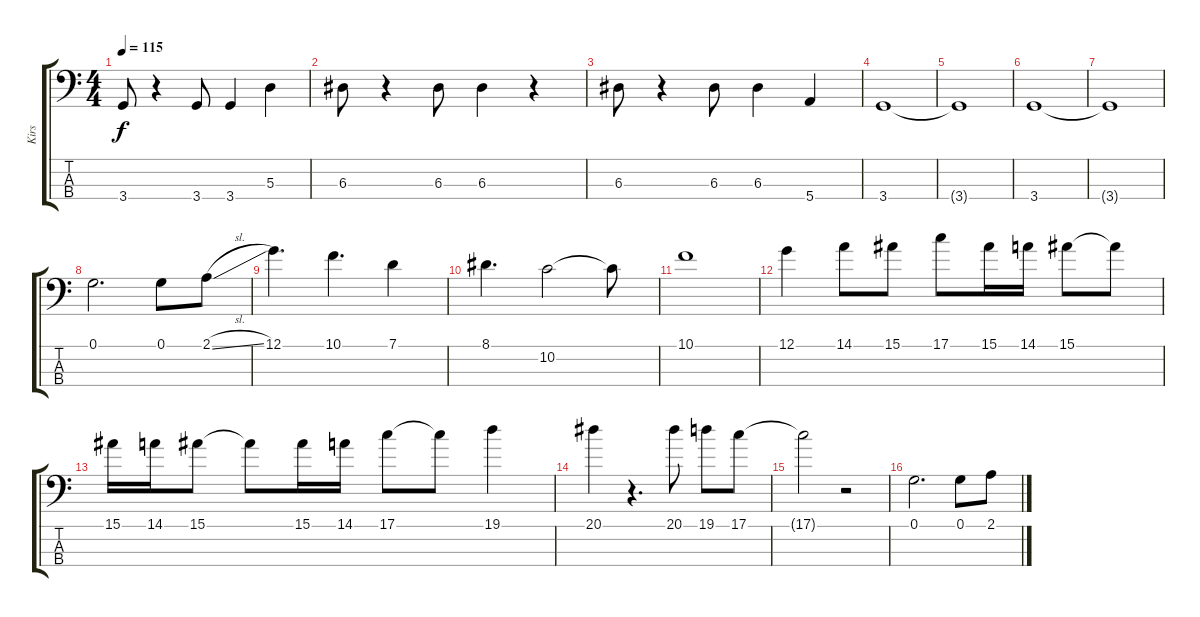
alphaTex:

\track ("Kirs" "Kirs") {instrument electricbassfinger}
\staff {score tabs}
\tuning (G2 D2 A1 E1) {hide}
\ts (4 4)
\tempo 115
\clef f4
\ks c
3.4.8{dy f} r.4 3.4.8 3.4.4 5.3.4 |
6.3.8 r.4 6.3.8 6.3.4 r.4 |
6.3.8 r.4 6.3.8 6.3.4 5.4.4 |
3.4.1 |
3.4{t}.1 |
3.4.1 |
3.4{t}.1 |
0.1.2{d} 0.1.8 2.1{sl}.8 |
12.1.4{d} 10.1.4{d} 7.1.4 |
8.1.4{d} 10.2.2 10.2{t}.8 |
10.1.1 |
12.1.4 14.1.8 15.1.8 17.1.8 15.1.16 14.1.16 15.1.8 15.1{t}.8 |
15.1.16 14.1.16 15.1.8 15.1{t}.8 15.1.16 14.1.16 17.1.8 17.1{t}.8 19.1.4 |
20.1.4 r.4{d} 20.1.8 19.1.8 17.1.8 |
17.1{t}.2 r.2 |
0.1.2{d} 0.1.8 2.1{sl}.8
